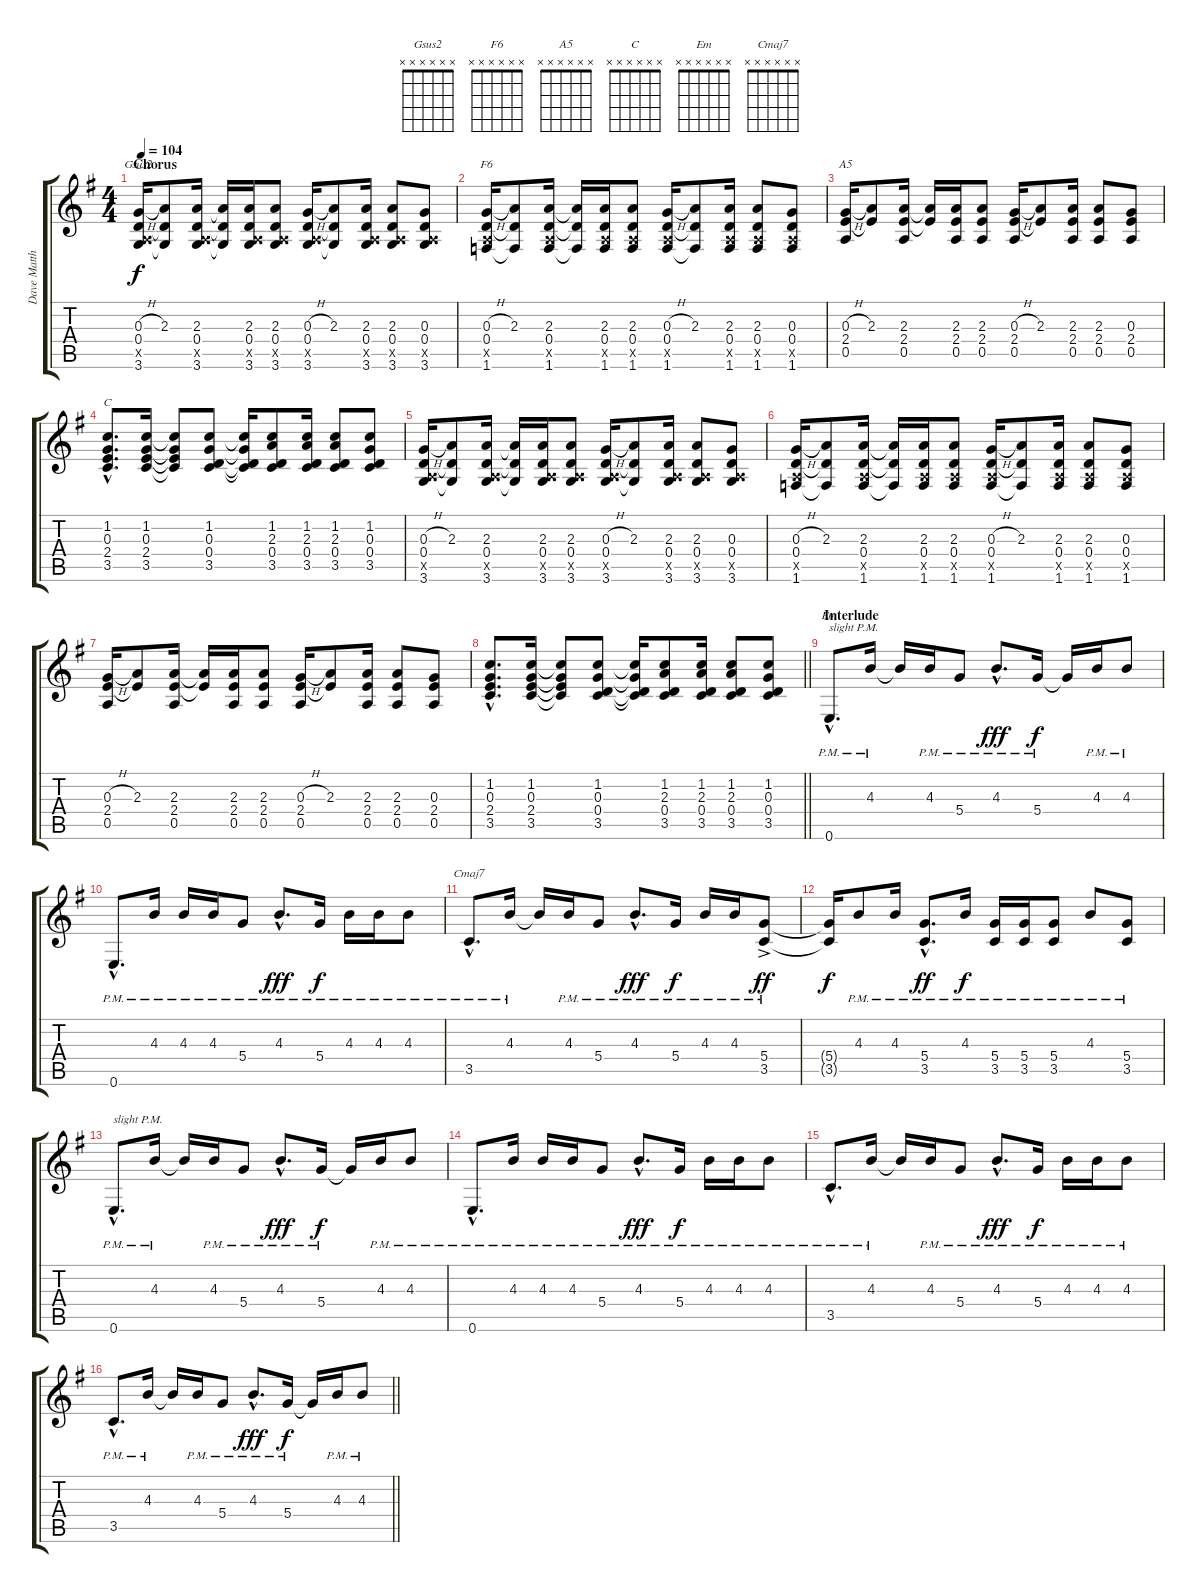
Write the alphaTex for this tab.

\track ("Dave Matthews" "Dave Matth") {instrument acousticguitarsteel}
\staff {score tabs}
\tuning (E4 B3 G3 D3 A2 E2) {hide}
\chord ("Gsus2" x x x x x x)
\chord ("F6" x x x x x x)
\chord ("A5" x x x x x x)
\chord ("C" x x x x x x)
\chord ("Em" x x x x x x)
\chord ("Cmaj7" x x x x x x)
\ts (4 4)
\section ("" "Chorus")
\tempo 104
\clef g2
\ks eminor
(0.3{h} 0.4 0.5{x} 3.6).16{ch "Gsus2" dy f} (2.3 0.4{t} 3.6{t}).8 (2.3 0.4 0.5{x} 3.6).16 (2.3{t} 0.4{t} 3.6{t}).16 (2.3 0.4 0.5{x} 3.6).16 (2.3 0.4 0.5{x} 3.6).8 (0.3{h} 0.4 0.5{x} 3.6).16 (2.3 0.4{t} 3.6{t}).8 (2.3 0.4 0.5{x} 3.6).16 (2.3 0.4 0.5{x} 3.6).8 (0.3 0.4 0.5{x} 3.6).8 |
(0.3{h} 0.4 0.5{x} 1.6).16{ch "F6"} (2.3 0.4{t} 1.6{t}).8 (2.3 0.4 0.5{x} 1.6).16 (2.3{t} 0.4{t} 1.6{t}).16 (2.3 0.4 0.5{x} 1.6).16 (2.3 0.4 0.5{x} 1.6).8 (0.3{h} 0.4 0.5{x} 1.6).16 (2.3 0.4{t} 1.6{t}).8 (2.3 0.4 0.5{x} 1.6).16 (2.3 0.4 0.5{x} 1.6).8 (0.3 0.4 0.5{x} 1.6).8 |
(0.3{h} 2.4 0.5).16{ch "A5"} (2.3 2.4{t}).8 (2.3 2.4 0.5).16 (2.3{t} 2.4{t}).16 (2.3 2.4 0.5).16 (2.3 2.4 0.5).8 (0.3{h} 2.4 0.5).16 (2.3 2.4{t}).8 (2.3 2.4 0.5).16 (2.3 2.4 0.5).8 (0.3 2.4 0.5).8 |
(1.2{hac} 0.3{hac} 2.4{hac} 3.5{hac}).8{d ch "C"} (1.2 0.3 2.4 3.5).16 (1.2{t} 0.3{t} 2.4{t} 3.5{t}).8 (1.2 0.3 0.4 3.5).8 (1.2{t} 0.3{t} 0.4{t} 3.5{t}).16 (1.2 2.3 0.4 3.5).8 (1.2 2.3 0.4 3.5).16 (1.2 2.3 0.4 3.5).8 (1.2 0.3 0.4 3.5).8 |
(0.3{h} 0.4 0.5{x} 3.6).16 (2.3 0.4{t} 3.6{t}).8 (2.3 0.4 0.5{x} 3.6).16 (2.3{t} 0.4{t} 3.6{t}).16 (2.3 0.4 0.5{x} 3.6).16 (2.3 0.4 0.5{x} 3.6).8 (0.3{h} 0.4 0.5{x} 3.6).16 (2.3 0.4{t} 3.6{t}).8 (2.3 0.4 0.5{x} 3.6).16 (2.3 0.4 0.5{x} 3.6).8 (0.3 0.4 0.5{x} 3.6).8 |
(0.3{h} 0.4 0.5{x} 1.6).16 (2.3 0.4{t} 1.6{t}).8 (2.3 0.4 0.5{x} 1.6).16 (2.3{t} 0.4{t} 1.6{t}).16 (2.3 0.4 0.5{x} 1.6).16 (2.3 0.4 0.5{x} 1.6).8 (0.3{h} 0.4 0.5{x} 1.6).16 (2.3 0.4{t} 1.6{t}).8 (2.3 0.4 0.5{x} 1.6).16 (2.3 0.4 0.5{x} 1.6).8 (0.3 0.4 0.5{x} 1.6).8 |
(0.3{h} 2.4 0.5).16 (2.3 2.4{t}).8 (2.3 2.4 0.5).16 (2.3{t} 2.4{t}).16 (2.3 2.4 0.5).16 (2.3 2.4 0.5).8 (0.3{h} 2.4 0.5).16 (2.3 2.4{t}).8 (2.3 2.4 0.5).16 (2.3 2.4 0.5).8 (0.3 2.4 0.5).8 |
\barLineRight lightlight
(1.2{hac} 0.3{hac} 2.4{hac} 3.5{hac}).8{d} (1.2 0.3 2.4 3.5).16 (1.2{t} 0.3{t} 2.4{t} 3.5{t}).8 (1.2 0.3 0.4 3.5).8 (1.2{t} 0.3{t} 0.4{t} 3.5{t}).16 (1.2 2.3 0.4 3.5).8 (1.2 2.3 0.4 3.5).16 (1.2 2.3 0.4 3.5).8 (1.2 0.3 0.4 3.5).8 |
\section ("" "Interlude")
0.6{hac pm}.8{d ch "Em" txt "slight P.M."} 4.3{pm}.16 4.3{t}.16 4.3{pm}.16 5.4{pm}.8 4.3{hac pm}.8{d dy fff} 5.4{pm}.16{dy f} 5.4{t}.16 4.3{pm}.16 4.3{pm}.8 |
0.6{hac pm}.8{d} 4.3{pm}.16 4.3{pm}.16 4.3{pm}.16 5.4{pm}.8 4.3{hac pm}.8{d dy fff} 5.4{pm}.16{dy f} 4.3{pm}.16 4.3{pm}.16 4.3{pm}.8 |
3.5{hac pm}.8{d ch "Cmaj7"} 4.3{pm}.16 4.3{t}.16 4.3{pm}.16 5.4{pm}.8 4.3{hac pm}.8{d dy fff} 5.4{pm}.16{dy f} 4.3{pm}.16 4.3{pm}.16 (5.4{ac pm} 3.5{ac pm}).8{dy ff} |
(5.4{t} 3.5{t}).16{dy f} 4.3{pm}.8 4.3{pm}.16 (5.4{hac pm} 3.5{hac pm}).8{d dy ff} 4.3{pm}.16{dy f} (5.4{pm} 3.5{pm}).16 (5.4{pm} 3.5{pm}).16 (5.4{pm} 3.5{pm}).8 4.3{pm}.8 (5.4{pm} 3.5{pm}).8 |
0.6{hac pm}.8{d txt "slight P.M."} 4.3{pm}.16 4.3{t}.16 4.3{pm}.16 5.4{pm}.8 4.3{hac pm}.8{d dy fff} 5.4{pm}.16{dy f} 5.4{t}.16 4.3{pm}.16 4.3{pm}.8 |
0.6{hac pm}.8{d} 4.3{pm}.16 4.3{pm}.16 4.3{pm}.16 5.4{pm}.8 4.3{hac pm}.8{d dy fff} 5.4{pm}.16{dy f} 4.3{pm}.16 4.3{pm}.16 4.3{pm}.8 |
3.5{hac pm}.8{d} 4.3{pm}.16 4.3{t}.16 4.3{pm}.16 5.4{pm}.8 4.3{hac pm}.8{d dy fff} 5.4{pm}.16{dy f} 4.3{pm}.16 4.3{pm}.16 4.3{pm}.8 |
\barLineRight lightlight
3.5{hac pm}.8{d} 4.3{pm}.16 4.3{t}.16 4.3{pm}.16 5.4{pm}.8 4.3{hac pm}.8{d dy fff} 5.4{pm}.16{dy f} 5.4{t}.16 4.3{pm}.16 4.3{pm}.8
